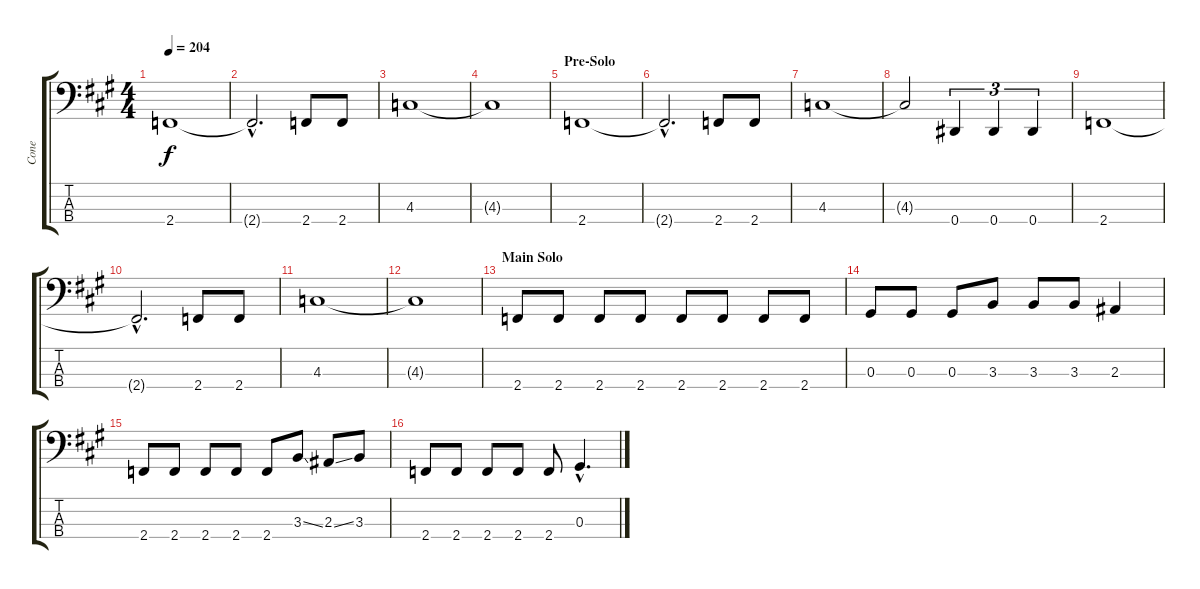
\track ("Cone" "Cone") {instrument electricbassfinger}
\staff {score tabs}
\tuning (Gb2 Db2 Ab1 Eb1) {hide}
\ts (4 4)
\tempo 204
\clef f4
\ks a
2.4.1{dy f} |
2.4{hac t}.2{d} 2.4.8 2.4.8 |
4.3.1 |
4.3{t}.1 |
\section ("" "Pre-Solo")
2.4.1 |
2.4{hac t}.2{d} 2.4.8 2.4.8 |
4.3.1 |
4.3{t}.2 0.4.4{tu (3 2)} 0.4.4{tu (3 2)} 0.4.4{tu (3 2)} |
2.4.1 |
2.4{hac t}.2{d} 2.4.8 2.4.8 |
4.3.1 |
4.3{t}.1 |
\section ("" "Main Solo")
2.4.8 2.4.8 2.4.8 2.4.8 2.4.8 2.4.8 2.4.8 2.4.8 |
0.3.8 0.3.8 0.3.8 3.3.8 3.3.8 3.3.8 2.3.4 |
2.4.8 2.4.8 2.4.8 2.4.8 2.4.8 3.3{ss}.8 2.3{ss}.8 3.3.8 |
2.4.8 2.4.8 2.4.8 2.4.8 2.4.8 0.3{hac}.4{d}
